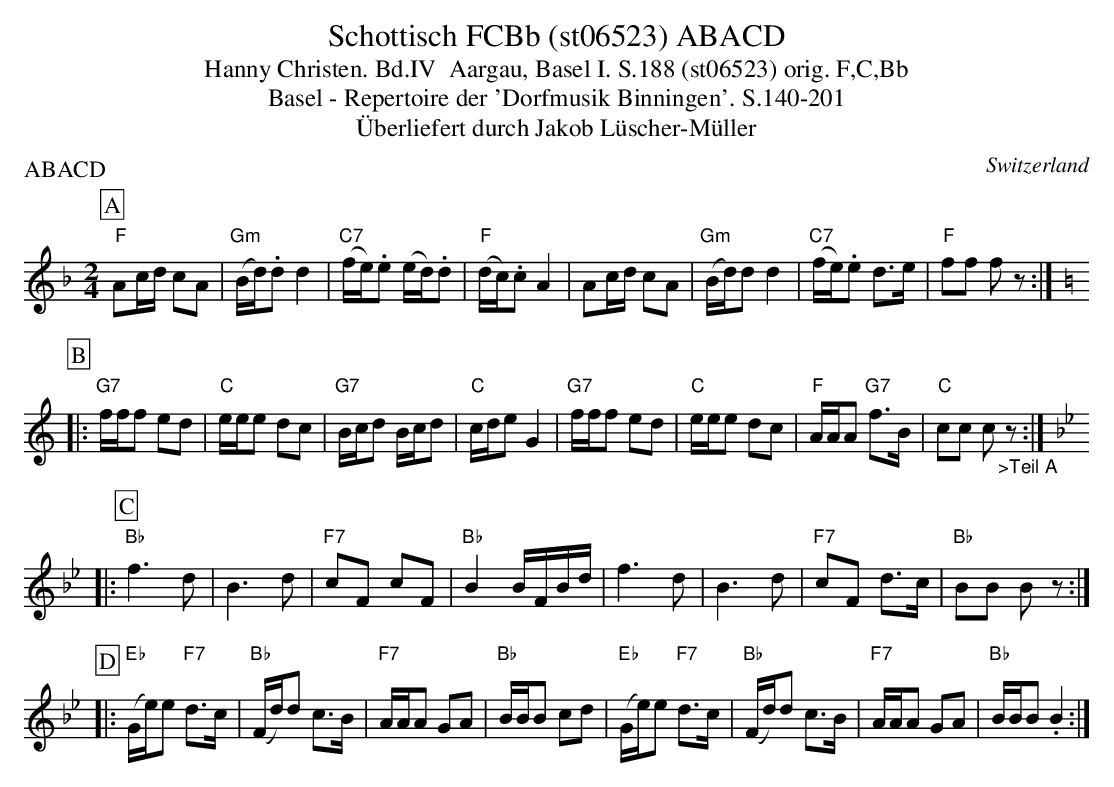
X:1
T:Schottisch FCBb (st06523) ABACD
T:Hanny Christen. Bd.IV  Aargau, Basel I. S.188 (st06523) orig. F,C,Bb
T: Basel - Repertoire der 'Dorfmusik Binningen'. S.140-201
T:Überliefert durch Jakob Lüscher-Müller
P:ABACD
M:2/4
L:1/16
O:Switzerland
K:F major
[P:A] "F"A2cd c2A2 | ("Gm"Bd).d2 d4 | ("C7"fe).e2 (ed).d2 | ("F"dc).c2A4 | A2cd c2A2 | ("Gm"Bd)d2d4 | ("C7"fe).e2 d3e |  "F"f2f2  f2z2 :|
 [K:C] [P:B] |: "G7"fff2 e2d2 | "C"eee2 d2c2 | "G7"Bcd2 Bcd2 | "C"cde2G4 | "G7"fff2 e2d2 | "C"eee2 d2c2 | "F"AAA2 "G7"f3B | "C"c2c2 c2"_>Teil A"z2 :|  [P:C] [K:Bb]
|: "Bb"f6d2 | B6d2 | "F7"c2F2 c2F2 | "Bb"B4 BFBd | f6d2 | B6d2 | "F7"c2F2 d3c | "Bb"B2B2 B2z2 :|
[P:D] |: ("Eb"Ge)e2 "F7"d3c | ("Bb"Fd)d2 c3B | "F7"AAA2 G2A2 | "Bb"BBB2 c2d2 | ("Eb"Ge)e2 "F7"d3c | ("Bb"Fd)d2 c3B | "F7"AAA2 G2A2 | "Bb"BBB2 .B4 :|
 % st06523
